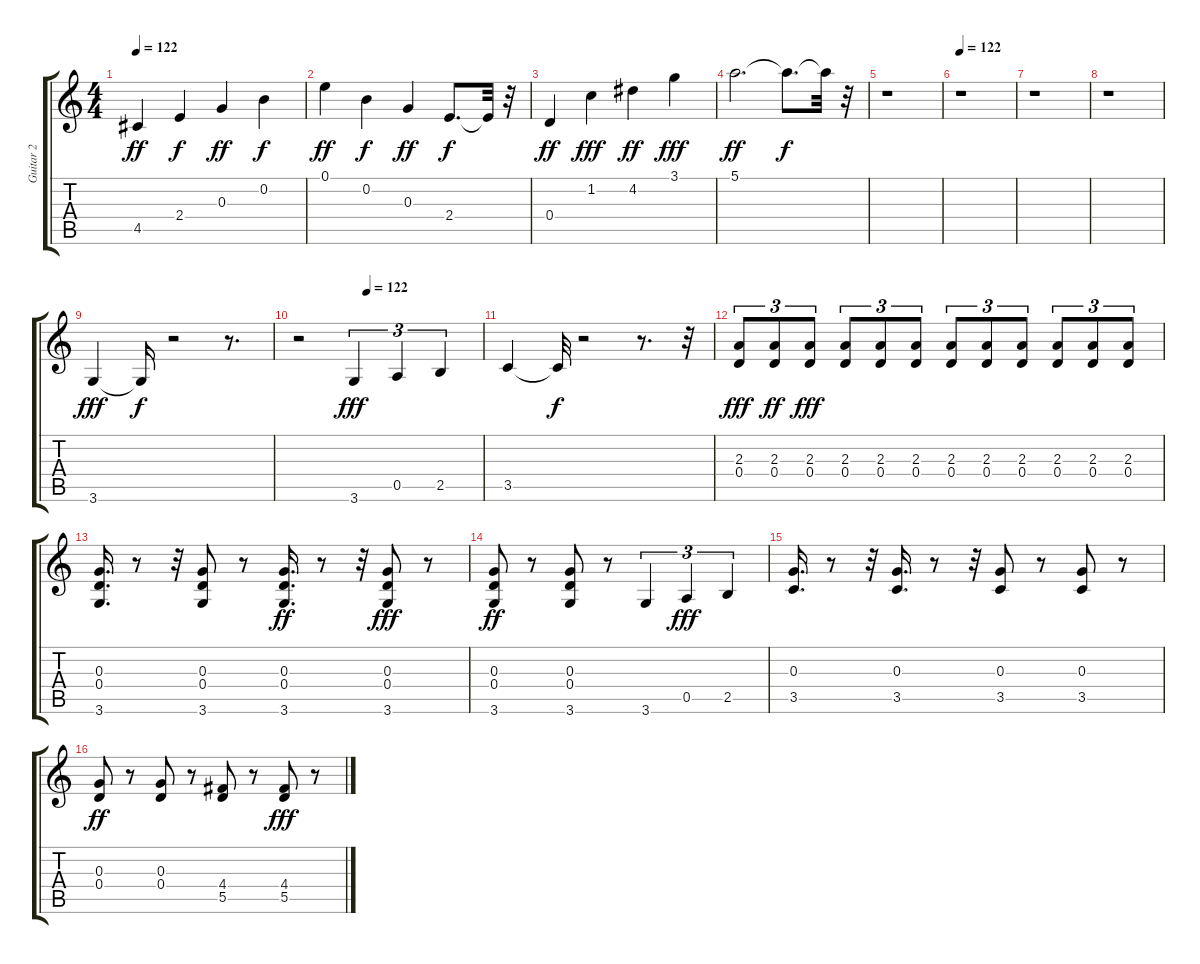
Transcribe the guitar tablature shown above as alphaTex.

\track ("Guitar 2" "Guitar 2") {instrument distortionguitar}
\staff {score tabs}
\tuning (E4 B3 G3 D3 A2 E2) {hide}
\ts (4 4)
\tempo 122
\clef g2
\ks c
4.5.4{dy ff} 2.4.4{dy f} 0.3.4{dy ff} 0.2.4{dy f} |
0.1.4{dy ff} 0.2.4{dy f} 0.3.4{dy ff} 2.4.8{d dy f} 2.4{t}.32 r.32 |
0.4.4{dy ff} 1.2.4{dy fff} 4.2.4{dy ff} 3.1.4{dy fff} |
5.1.2{d dy ff} 5.1{t}.8{d dy f} 5.1{t}.32 r.32 |
r.1 |
\tempo 122
r.1 |
r.1 |
r.1 |
3.6.4{dy fff} 3.6{t}.16{dy f} r.2 r.8{d} |
\tempo (122 0.375)
r.2 3.6.4{tu (3 2) dy fff} 0.5.4{tu (3 2)} 2.5.4{tu (3 2)} |
3.5.4 3.5{t}.32{dy f} r.2 r.8{d} r.32 |
(2.3 0.4).8{tu (3 2) dy fff} (2.3 0.4).8{tu (3 2) dy ff} (2.3 0.4).8{tu (3 2) dy fff} (2.3 0.4).8{tu (3 2)} (2.3 0.4).8{tu (3 2)} (2.3 0.4).8{tu (3 2)} (2.3 0.4).8{tu (3 2)} (2.3 0.4).8{tu (3 2)} (2.3 0.4).8{tu (3 2)} (2.3 0.4).8{tu (3 2)} (2.3 0.4).8{tu (3 2)} (2.3 0.4).8{tu (3 2)} |
(0.3 0.4 3.6).16{d} r.8 r.32 (0.3 0.4 3.6).8 r.8 (0.3 0.4 3.6).16{d dy ff} r.8 r.32 (0.3 0.4 3.6).8{dy fff} r.8 |
(0.3 0.4 3.6).8{dy ff} r.8 (0.3 0.4 3.6).8 r.8 3.6.4{tu (3 2)} 0.5.4{tu (3 2) dy fff} 2.5.4{tu (3 2)} |
(0.3 3.5).16{d} r.8 r.32 (0.3 3.5).16{d} r.8 r.32 (0.3 3.5).8 r.8 (0.3 3.5).8 r.8 |
(0.3 0.4).8{dy ff} r.8 (0.3 0.4).8 r.8 (4.4 5.5).8 r.8 (4.4 5.5).8{dy fff} r.8
